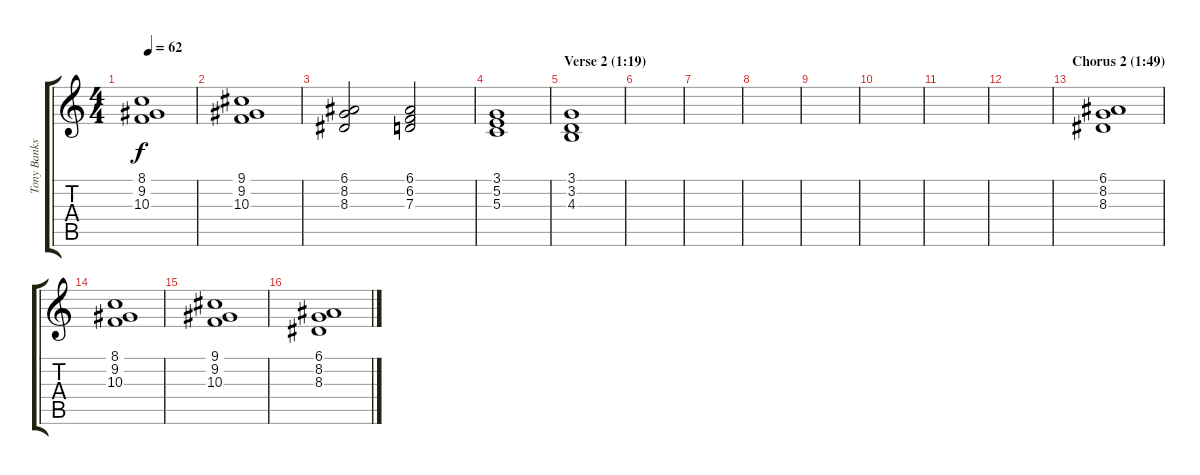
\track ("Tony Banks (keyboard choirs)" "Tony Banks") {instrument choiraahs}
\staff {score tabs}
\tuning (E4 B3 G3 D3 A2 E2) {hide}
\ts (4 4)
\tempo 62
\clef g2
\ks c
(8.1 9.2 10.3).1{dy f} |
(9.1 9.2 10.3).1 |
(6.1 8.2 8.3).2 (6.1 6.2 7.3).2 |
(3.1 5.2 5.3).1 |
\section ("" "Verse 2 (1:19)")
(3.1 3.2 4.3).1 |
|
|
|
|
|
|
|
\section ("" "Chorus 2 (1:49)")
(6.1 8.2 8.3).1 |
(8.1 9.2 10.3).1 |
(9.1 9.2 10.3).1 |
(6.1 8.2 8.3).1
